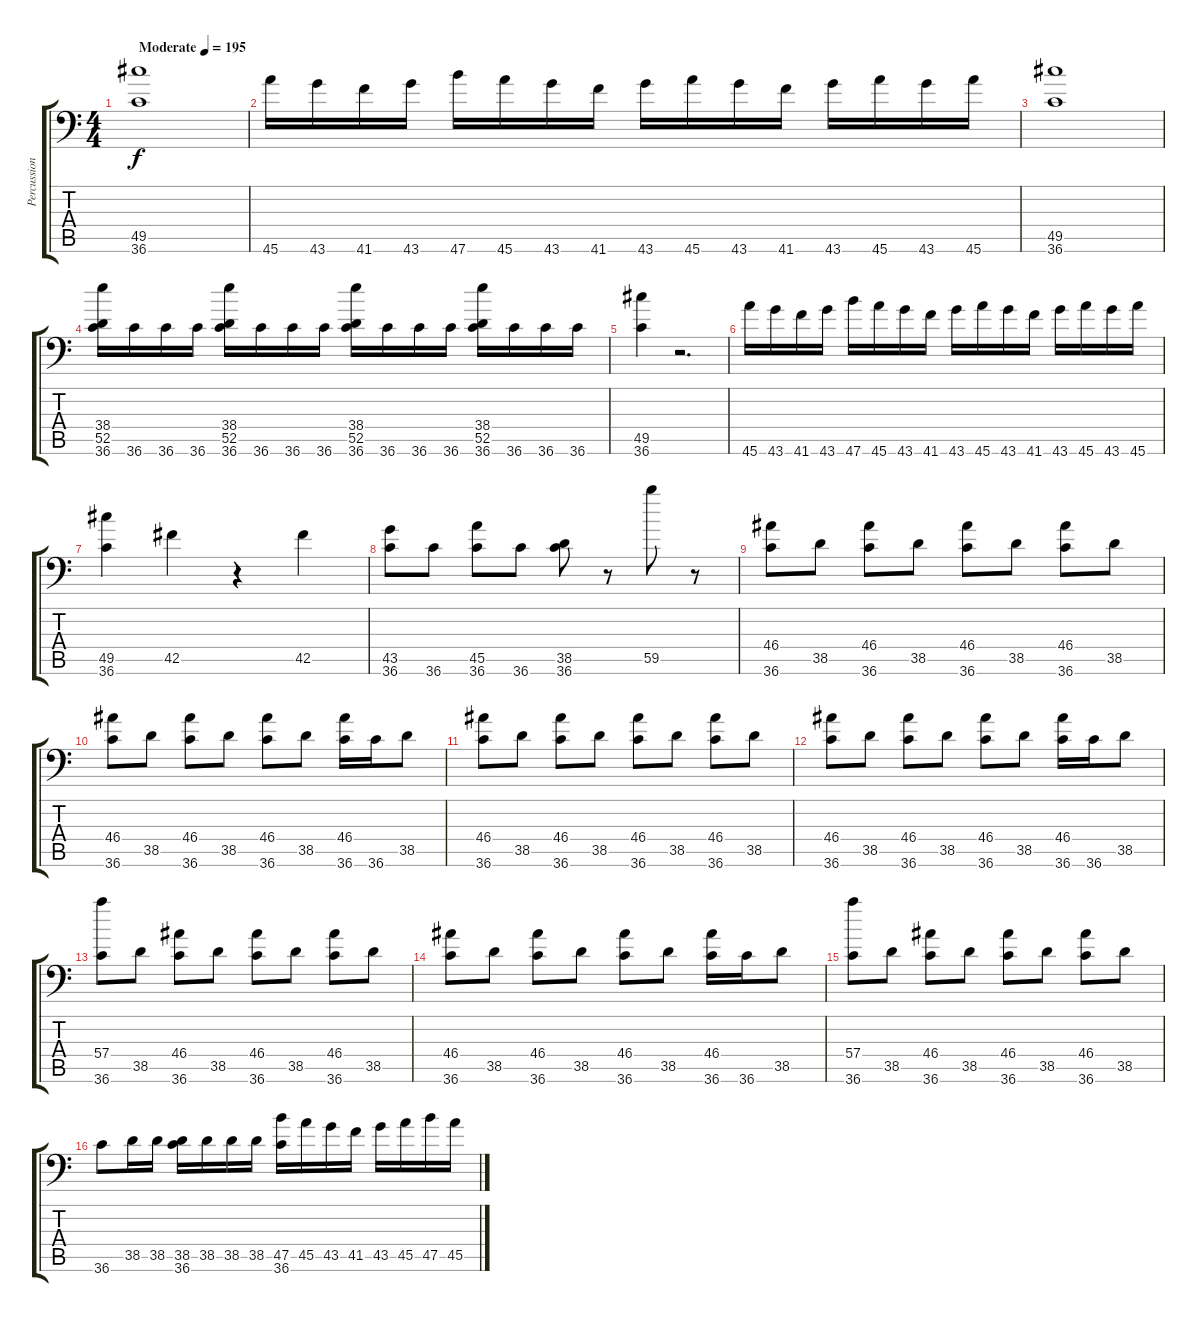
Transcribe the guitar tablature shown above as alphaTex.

\track ("Percussion" "Percussion") {instrument acousticgrandpiano}
\staff {score tabs}
\tuning (C-1 C-1 C-1 C-1 C-1 C-1) {hide}
\ts (4 4)
\tempo (195 "Moderate")
\clef f4
\ks c
(49.5 36.6).1{dy f instrument acousticgrandpiano} |
45.6.16 43.6.16 41.6.16 43.6.16 47.6.16 45.6.16 43.6.16 41.6.16 43.6.16 45.6.16 43.6.16 41.6.16 43.6.16 45.6.16 43.6.16 45.6.16 |
(49.5 36.6).1 |
(38.4 52.5 36.6).16 36.6.16 36.6.16 36.6.16 (38.4 52.5 36.6).16 36.6.16 36.6.16 36.6.16 (38.4 52.5 36.6).16 36.6.16 36.6.16 36.6.16 (38.4 52.5 36.6).16 36.6.16 36.6.16 36.6.16 |
(49.5 36.6).4 r.2{d} |
45.6.16 43.6.16 41.6.16 43.6.16 47.6.16 45.6.16 43.6.16 41.6.16 43.6.16 45.6.16 43.6.16 41.6.16 43.6.16 45.6.16 43.6.16 45.6.16 |
(49.5 36.6).4 42.5.4 r.4 42.5.4 |
(43.5 36.6).8 36.6.8 (45.5 36.6).8 36.6.8 (38.5 36.6).8 r.8 59.5.8 r.8 |
(46.4 36.6).8 38.5.8 (46.4 36.6).8 38.5.8 (46.4 36.6).8 38.5.8 (46.4 36.6).8 38.5.8 |
(46.4 36.6).8 38.5.8 (46.4 36.6).8 38.5.8 (46.4 36.6).8 38.5.8 (46.4 36.6).16 36.6.16 38.5.8 |
(46.4 36.6).8 38.5.8 (46.4 36.6).8 38.5.8 (46.4 36.6).8 38.5.8 (46.4 36.6).8 38.5.8 |
(46.4 36.6).8 38.5.8 (46.4 36.6).8 38.5.8 (46.4 36.6).8 38.5.8 (46.4 36.6).16 36.6.16 38.5.8 |
(57.4 36.6).8 38.5.8 (46.4 36.6).8 38.5.8 (46.4 36.6).8 38.5.8 (46.4 36.6).8 38.5.8 |
(46.4 36.6).8 38.5.8 (46.4 36.6).8 38.5.8 (46.4 36.6).8 38.5.8 (46.4 36.6).16 36.6.16 38.5.8 |
(57.4 36.6).8 38.5.8 (46.4 36.6).8 38.5.8 (46.4 36.6).8 38.5.8 (46.4 36.6).8 38.5.8 |
36.6.8 38.5.16 38.5.16 (38.5 36.6).16 38.5.16 38.5.16 38.5.16 (47.5 36.6).16 45.5.16 43.5.16 41.5.16 43.5.16 45.5.16 47.5.16 45.5.16
